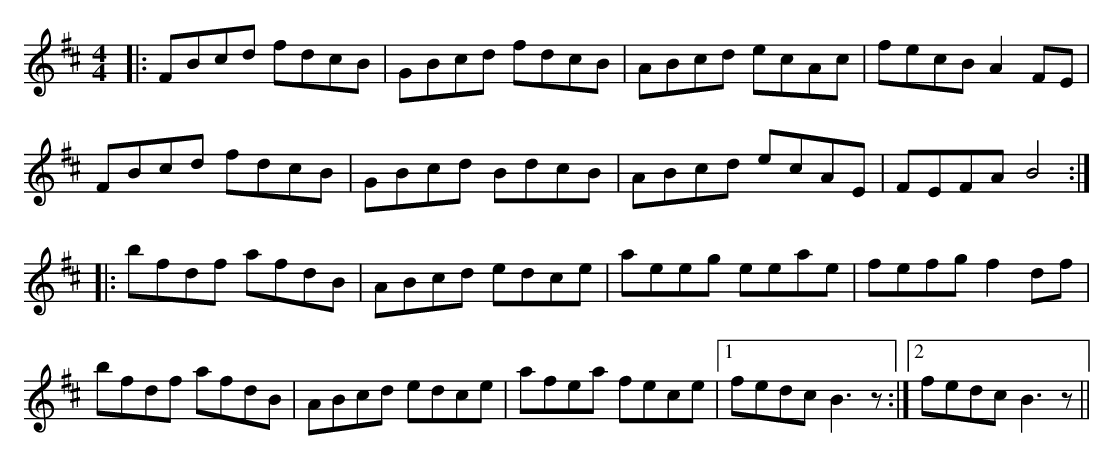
X:1
M:4/4
K:Bmin
|:FBcd fdcB|GBcd fdcB|ABcd ecAc|fecB A2FE|
FBcd fdcB|GBcd BdcB|ABcd ecAE|FEFA B4:|
|:bfdf afdB|ABcd edce|aeeg eeae|fefg f2df|
bfdf afdB|ABcd edce|afea fece|1 fedc B3z:|2 fedc B3z||
